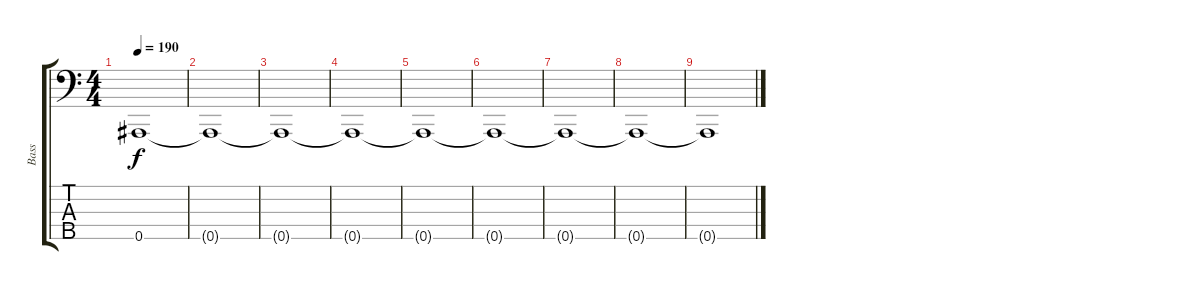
\track ("Bass" "Bass") {instrument electricbassfinger}
\staff {score tabs}
\tuning (Gb2 Db2 Ab1 Eb1 Bb0) {hide}
\ts (4 4)
\tempo 190
\clef f4
\ks c
0.5{t}.1{dy f} |
0.5{t}.1 |
0.5{t}.1 |
0.5{t}.1 |
0.5{t}.1 |
0.5{t}.1{volume 2} |
0.5{t}.1 |
0.5{t}.1 |
0.5{t}.1
